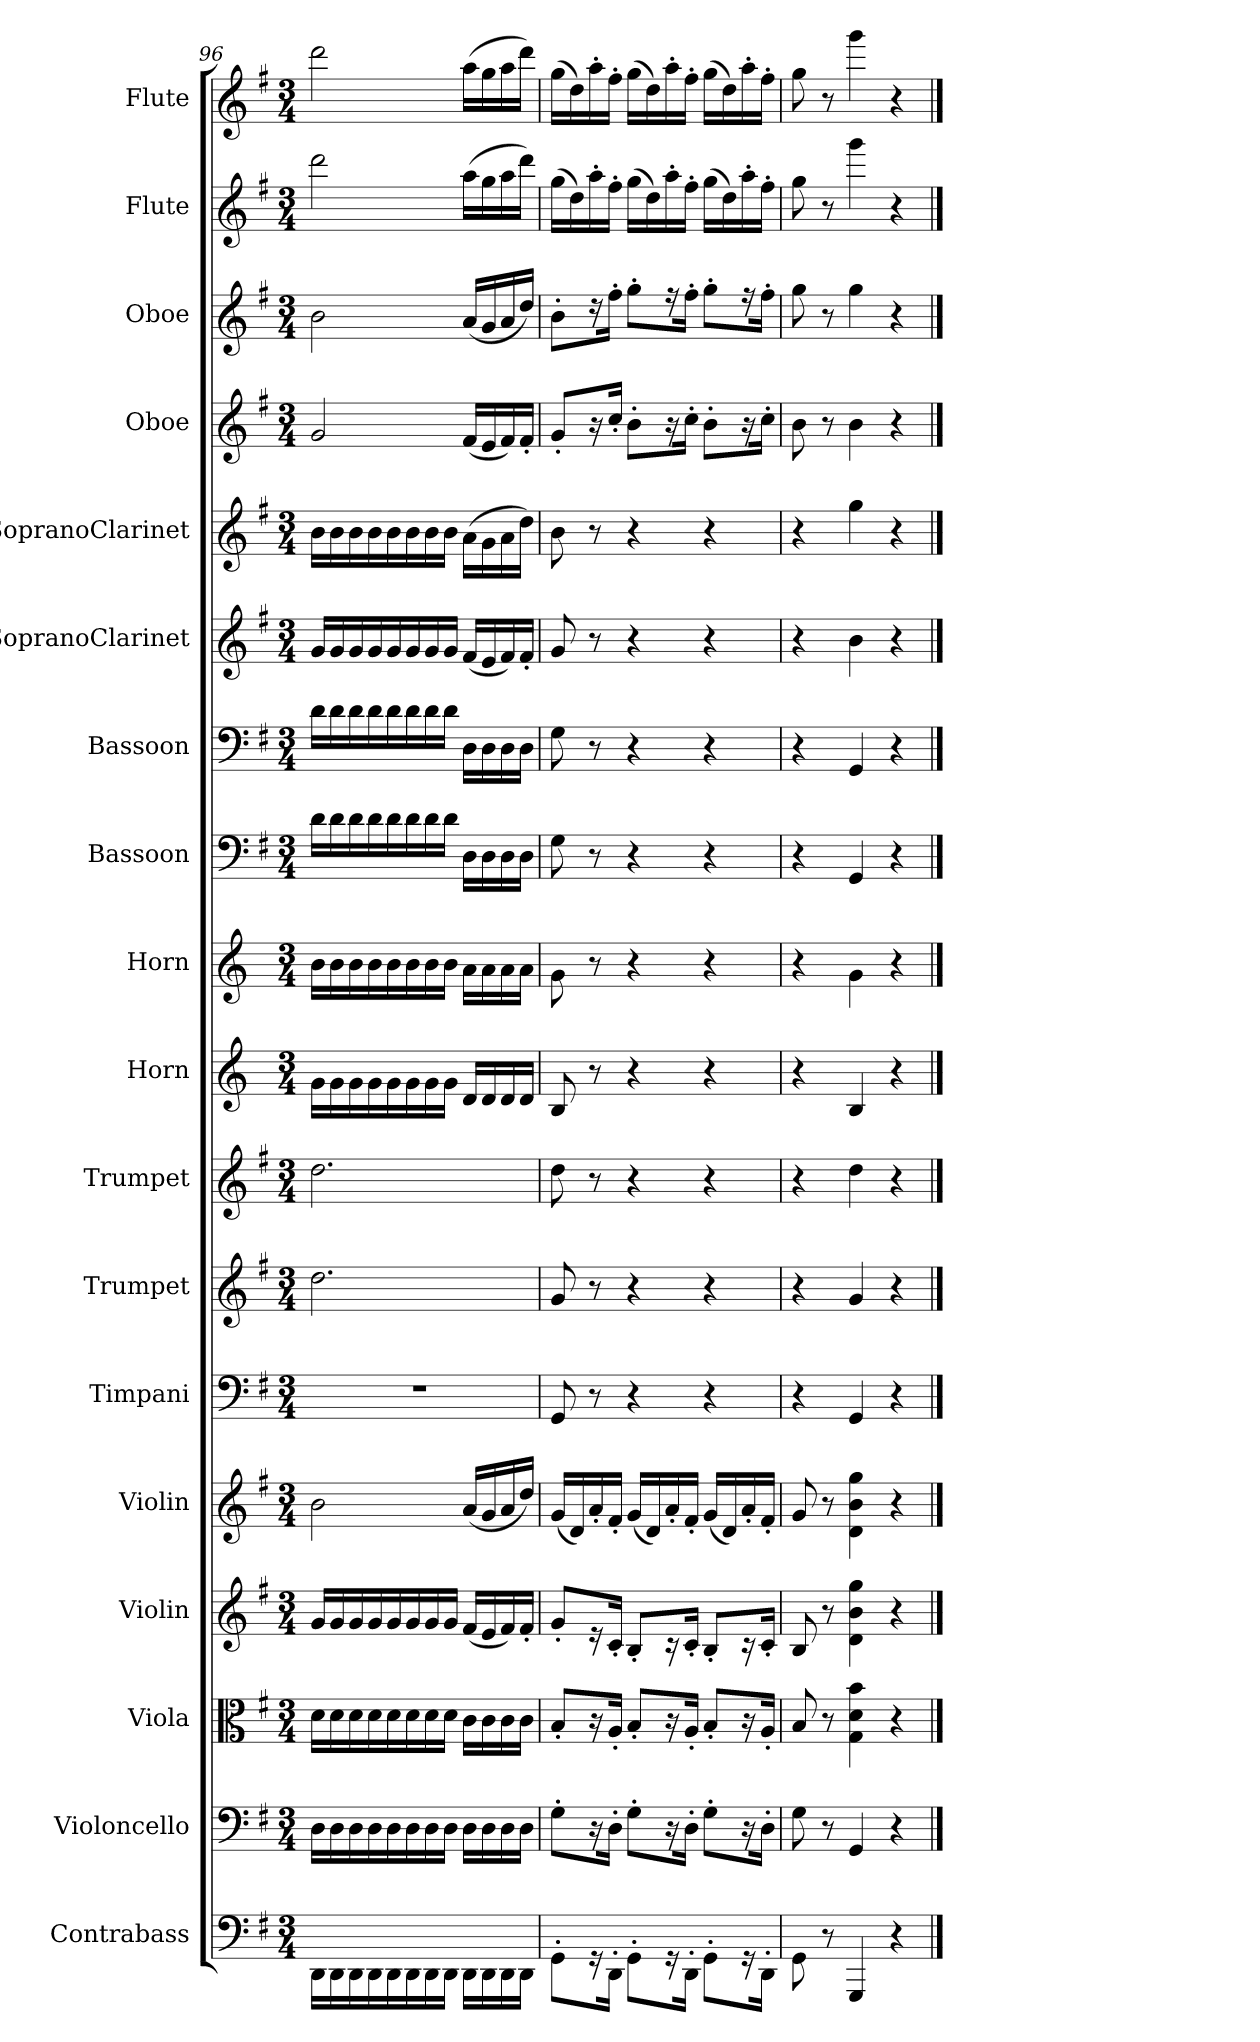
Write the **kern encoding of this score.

**kern	**kern	**kern	**kern	**kern	**kern	**kern	**kern	**kern	**kern	**kern	**kern	**kern	**kern	**kern	**kern	**kern	**kern
*part18	*part17	*part16	*part15	*part14	*part13	*part12	*part11	*part10	*part9	*part8	*part7	*part6	*part5	*part4	*part3	*part2	*part1
*staff18	*staff17	*staff16	*staff15	*staff14	*staff13	*staff12	*staff11	*staff10	*staff9	*staff8	*staff7	*staff6	*staff5	*staff4	*staff3	*staff2	*staff1
*I"Contrabass	*I"Violoncello	*I"Viola	*I"Violin	*I"Violin	*I"Timpani	*I"Trumpet	*I"Trumpet	*I"Horn	*I"Horn	*I"Bassoon	*I"Bassoon	*I"SopranoClarinet	*I"SopranoClarinet	*I"Oboe	*I"Oboe	*I"Flute	*I"Flute
*I'Cb	*I'Vc	*I'Vla	*I'Vln	*I'Vln	*I'Timp	*I'Tpt	*I'Tpt	*I'Hn	*I'Hn	*I'Bsn	*I'Bsn	*	*	*I'Ob	*I'Ob	*I'Fl	*I'Fl
*clefF4	*clefF4	*clefC3	*clefG2	*clefG2	*clefF4	*clefG2	*clefG2	*clefG2	*clefG2	*clefF4	*clefF4	*clefG2	*clefG2	*clefG2	*clefG2	*clefG2	*clefG2
*k[f#]	*k[f#]	*k[f#]	*k[f#]	*k[f#]	*k[f#]	*k[f#]	*k[f#]	*k[]	*k[]	*k[f#]	*k[f#]	*k[f#]	*k[f#]	*k[f#]	*k[f#]	*k[f#]	*k[f#]
*M3/4	*M3/4	*M3/4	*M3/4	*M3/4	*M3/4	*M3/4	*M3/4	*M3/4	*M3/4	*M3/4	*M3/4	*M3/4	*M3/4	*M3/4	*M3/4	*M3/4	*M3/4
=96	=96	=96	=96	=96	=96	=96	=96	=96	=96	=96	=96	=96	=96	=96	=96	=96	=96
16DD\LL	16D\LL	16d\LL	16g/LL	2b\	2.r	2.dd\	2.dd\	16g\LL	16b\LL	16d\LL	16d\LL	16g/LL	16b\LL	2g/	2b\	2ddd\	2ddd\
16DD\	16D\	16d\	16g/	.	.	.	.	16g\	16b\	16d\	16d\	16g/	16b\	.	.	.	.
16DD\	16D\	16d\	16g/	.	.	.	.	16g\	16b\	16d\	16d\	16g/	16b\	.	.	.	.
16DD\	16D\	16d\	16g/	.	.	.	.	16g\	16b\	16d\	16d\	16g/	16b\	.	.	.	.
16DD\	16D\	16d\	16g/	.	.	.	.	16g\	16b\	16d\	16d\	16g/	16b\	.	.	.	.
16DD\	16D\	16d\	16g/	.	.	.	.	16g\	16b\	16d\	16d\	16g/	16b\	.	.	.	.
16DD\	16D\	16d\	16g/	.	.	.	.	16g\	16b\	16d\	16d\	16g/	16b\	.	.	.	.
16DD\JJ	16D\JJ	16d\JJ	16g/JJ	.	.	.	.	16g\JJ	16b\JJ	16d\JJ	16d\JJ	16g/JJ	16b\JJ	.	.	.	.
16DD\LL	16D\LL	16c\LL	(16f#/LL	(16a/LL	.	.	.	16d/LL	16a\LL	16D\LL	16D\LL	(16f#/LL	(16a\LL	(16f#/LL	(16a/LL	(16aa\LL	(16aa\LL
16DD\	16D\	16c\	16e/	16g/	.	.	.	16d/	16a\	16D\	16D\	16e/	16g\	16e/	16g/	16gg\	16gg\
16DD\	16D\	16c\	16f#/)	16a/	.	.	.	16d/	16a\	16D\	16D\	16f#/)	16a\	16f#/)	16a/	16aa\	16aa\
16DD\JJ	16D\JJ	16c\JJ	16f#'/JJ	16dd/JJ)	.	.	.	16d/JJ	16a\JJ	16D\JJ	16D\JJ	16f#'/JJ	16dd\JJ)	16f#'/JJ	16dd/JJ)	16ddd\JJ)	16ddd\JJ)
=97	=97	=97	=97	=97	=97	=97	=97	=97	=97	=97	=97	=97	=97	=97	=97	=97	=97
8GG'\L	8G'\L	8B'/L	8g'/L	(16g/LL	8GG/	8g/	8dd\	8B/	8g\	8G\	8G\	8g/	8b\	8g'/L	8b'\L	(16gg\LL	(16gg\LL
.	.	.	.	16d/)	.	.	.	.	.	.	.	.	.	.	.	16dd\)	16dd\)
16r	16r	16r	16r	16a'/	8r	8r	8r	8r	8r	8r	8r	8r	8r	16r	16r	16aa'\	16aa'\
16DD'\Jk	16D'\Jk	16A'/Jk	16c'/Jk	16f#'/JJ	.	.	.	.	.	.	.	.	.	16cc'/Jk	16ff#'\Jk	16ff#'\JJ	16ff#'\JJ
8GG'\L	8G'\L	8B'/L	8B'/L	(16g/LL	4r	4r	4r	4r	4r	4r	4r	4r	4r	8b'\L	8gg'\L	(16gg\LL	(16gg\LL
.	.	.	.	16d/)	.	.	.	.	.	.	.	.	.	.	.	16dd\)	16dd\)
16r	16r	16r	16r	16a'/	.	.	.	.	.	.	.	.	.	16r	16r	16aa'\	16aa'\
16DD'\Jk	16D'\Jk	16A'/Jk	16c'/Jk	16f#'/JJ	.	.	.	.	.	.	.	.	.	16cc'\Jk	16ff#'\Jk	16ff#'\JJ	16ff#'\JJ
8GG'\L	8G'\L	8B'/L	8B'/L	(16g/LL	4r	4r	4r	4r	4r	4r	4r	4r	4r	8b'\L	8gg'\L	(16gg\LL	(16gg\LL
.	.	.	.	16d/)	.	.	.	.	.	.	.	.	.	.	.	16dd\)	16dd\)
16r	16r	16r	16r	16a'/	.	.	.	.	.	.	.	.	.	16r	16r	16aa'\	16aa'\
16DD'\Jk	16D'\Jk	16A'/Jk	16c'/Jk	16f#'/JJ	.	.	.	.	.	.	.	.	.	16cc'\Jk	16ff#'\Jk	16ff#'\JJ	16ff#'\JJ
=98	=98	=98	=98	=98	=98	=98	=98	=98	=98	=98	=98	=98	=98	=98	=98	=98	=98
8GG\	8G\	8B/	8B/	8g/	4r	4r	4r	4r	4r	4r	4r	4r	4r	8b\	8gg\	8gg\	8gg\
8r	8r	8r	8r	8r	.	.	.	.	.	.	.	.	.	8r	8r	8r	8r
4GGG/	4GG/	4G\ 4d\ 4b\	4d\ 4b\ 4gg\	4d\ 4b\ 4gg\	4GG/	4g/	4dd\	4B/	4g\	4GG/	4GG/	4b\	4gg\	4b\	4gg\	4ggg\	4ggg\
4r	4r	4r	4r	4r	4r	4r	4r	4r	4r	4r	4r	4r	4r	4r	4r	4r	4r
==	==	==	==	==	==	==	==	==	==	==	==	==	==	==	==	==	==
*-	*-	*-	*-	*-	*-	*-	*-	*-	*-	*-	*-	*-	*-	*-	*-	*-	*-
